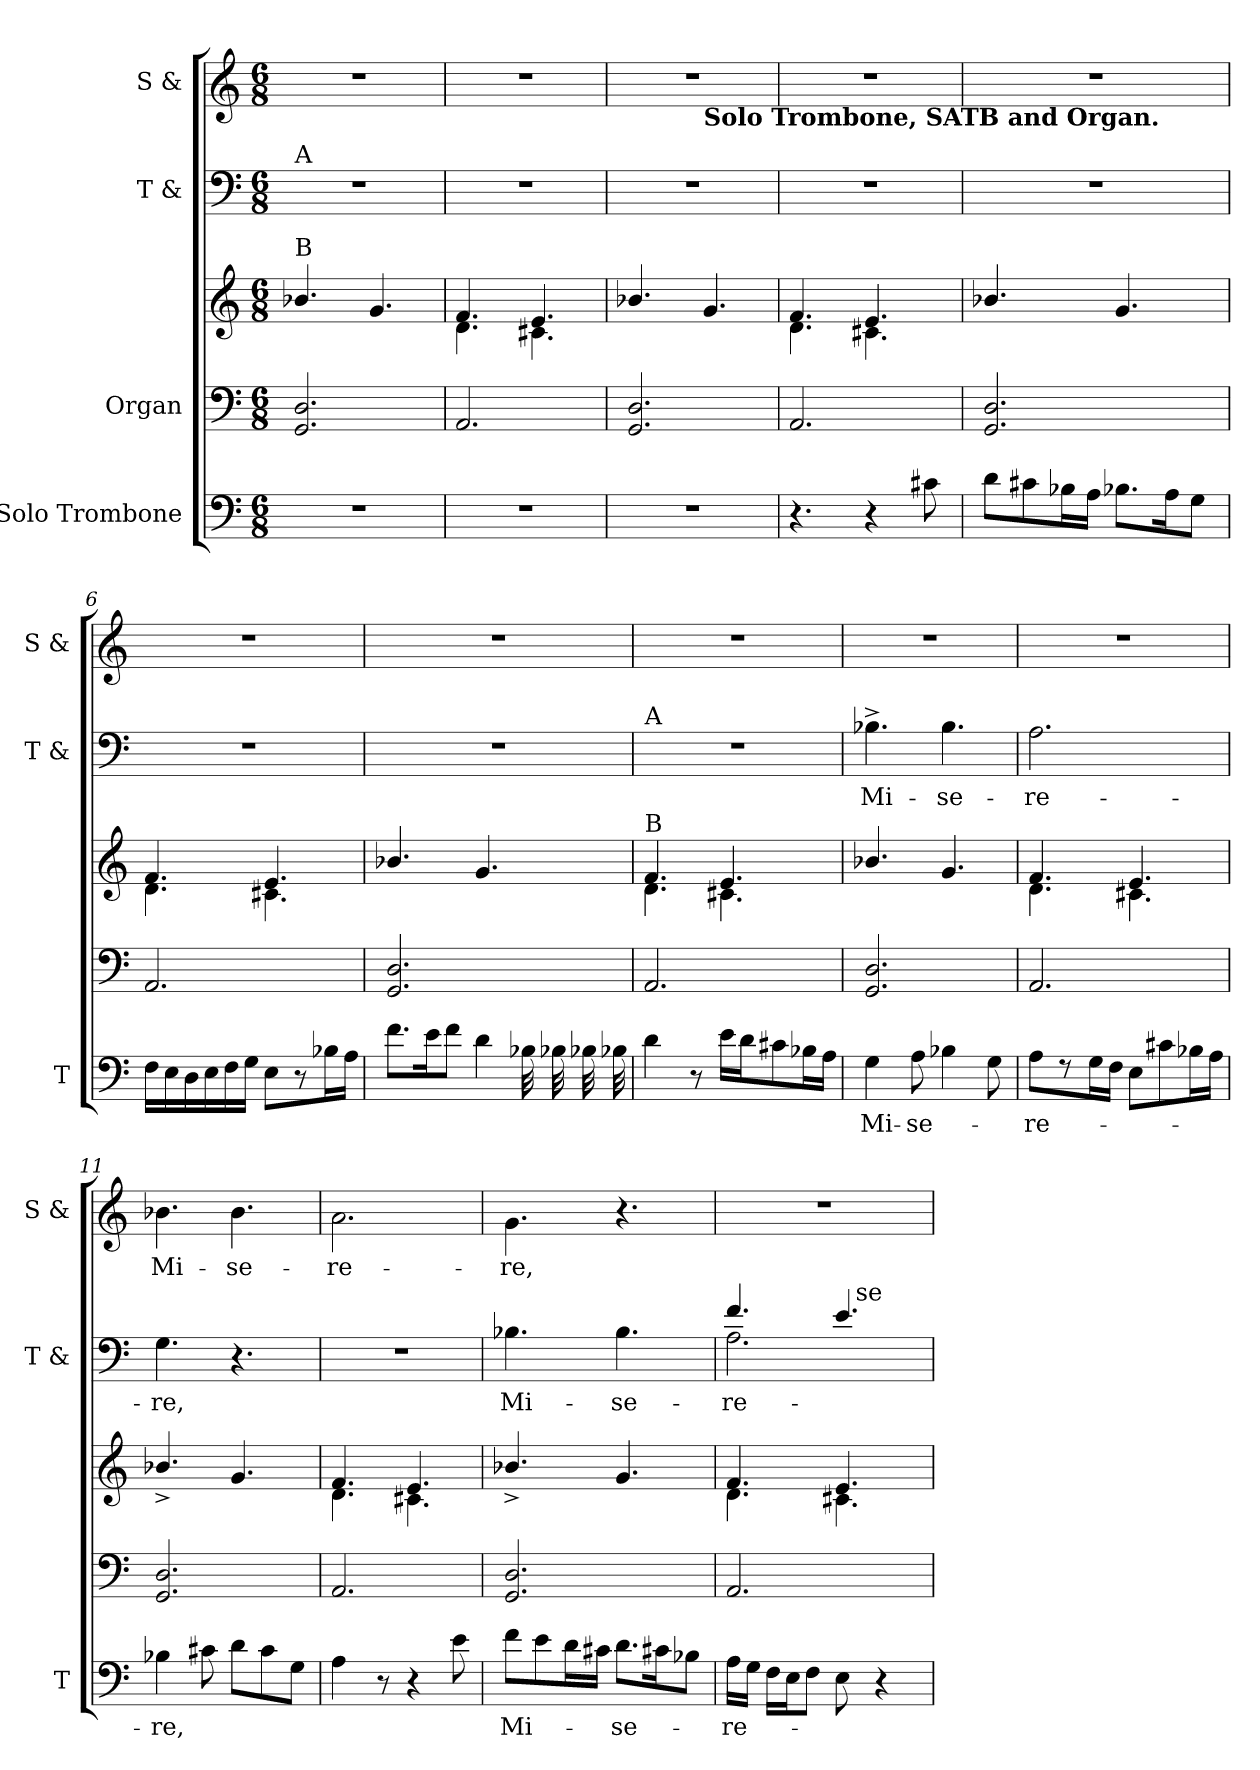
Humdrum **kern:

**kern	**text	**kern	**kern	**kern	**text	**kern	**text
*part4	*part4	*part3	*part3	*part2	*part2	*part1	*part1
*staff5	*staff5	*staff4	*staff3	*staff2	*staff2	*staff1	*staff1
*I"Solo Trombone	*	*I"Organ	*	*I"T &	*	*I"S &	*
*I'T	*	*	*	*I'T &	*	*I'S &	*
*clefF4	*	*clefF4	*clefG2	*clefF4	*	*clefG2	*
*k[]	*	*k[]	*k[]	*k[]	*	*k[]	*
*C:	*	*C:	*C:	*C:	*	*C:	*
*M6/8	*	*M6/8	*M6/8	*M6/8	*	*M6/8	*
=1	=1	=1	=1	=1	=1	=1	=1
!	!	!	!	!LO:TX:a:t=A	!	!	!
!	!	!	!LO:TX:a:t=B	!	!	!	!
!LO:N:vis=1	!	!	!	!LO:N:vis=1	!	!LO:N:vis=1	!
2.r	.	2.GG/ 2.D/	4.b-X/	2.r	.	2.r	.
.	.	.	4.g/	.	.	.	.
=2	=2	=2	=2	=2	=2	=2	=2
!LO:N:vis=1	!	!	!	!LO:N:vis=1	!	!LO:N:vis=1	!
*	*	*	*^	*	*	*	*
2.r	.	2.AA/	4.f/	4.d\	2.r	.	2.r	.
.	.	.	4.e/	4.c#X\	.	.	.	.
=3	=3	=3	=3	=3	=3	=3	=3	=3
!LO:N:vis=1	!	!	!	!	!LO:N:vis=1	!	!LO:N:vis=1	!
*	*	*	*v	*v	*	*	*^	*
2.r	.	2.GG/ 2.D/	4.b-X/	2.r	.	2.r	4.ryy	.
!	!	!	!	!	!	!	!LO:TX:b:B:t=Solo Trombone, SATB and Organ.	!
.	.	.	4.g/	.	.	.	4.ryy	.
=4	=4	=4	=4	=4	=4	=4	=4	=4
*	*	*	*^	*	*	*	*	*
!	!	!	!	!	!LO:N:vis=1	!	!LO:N:vis=1	!	!
*	*	*	*	*	*	*	*v	*v	*
4.r	.	2.AA/	4.f/	4.d\	2.r	.	2.r	.
4r	.	.	4.e/	4.c#X\	.	.	.	.
8c#X\	.	.	.	.	.	.	.	.
*	*	*	*v	*v	*	*	*	*
=5	=5	=5	=5	=5	=5	=5	=5
!	!	!	!	!LO:N:vis=1	!	!LO:N:vis=1	!
8d\L	.	2.GG/ 2.D/	4.b-X/	2.r	.	2.r	.
8c#X\	.	.	.	.	.	.	.
16B-X\L	.	.	.	.	.	.	.
16A\JJ	.	.	.	.	.	.	.
8.B-X\L	.	.	4.g/	.	.	.	.
16A\k	.	.	.	.	.	.	.
8G\J	.	.	.	.	.	.	.
=6	=6	=6	=6	=6	=6	=6	=6
*	*	*	*^	*	*	*	*
!	!	!	!	!	!LO:N:vis=1	!	!LO:N:vis=1	!
16F\LL	.	2.AA/	4.f/	4.d\	2.r	.	2.r	.
16E\	.	.	.	.	.	.	.	.
16D\	.	.	.	.	.	.	.	.
16E\	.	.	.	.	.	.	.	.
16F\	.	.	.	.	.	.	.	.
16G\JJ	.	.	.	.	.	.	.	.
8E\L	.	.	4.e/	4.c#X\	.	.	.	.
8r	.	.	.	.	.	.	.	.
16B-X\L	.	.	.	.	.	.	.	.
16A\JJ	.	.	.	.	.	.	.	.
*	*	*	*v	*v	*	*	*	*
=7	=7	=7	=7	=7	=7	=7	=7
!	!	!	!	!LO:N:vis=1	!	!LO:N:vis=1	!
8.f\L	.	2.GG/ 2.D/	4.b-X/	2.r	.	2.r	.
16e\k	.	.	.	.	.	.	.
8f\J	.	.	.	.	.	.	.
4d\	.	.	4.g/	.	.	.	.
*tremolo	*	*	*	*	*	*	*
32B-X\	.	.	.	.	.	.	.
32B-X\	.	.	.	.	.	.	.
32B-X\	.	.	.	.	.	.	.
32B-X\	.	.	.	.	.	.	.
*Xtremolo	*	*	*	*	*	*	*
!!LO:LB:g=z
=8	=8	=8	=8	=8	=8	=8	=8
*	*	*	*^	*	*	*	*
!	!	!	!	!	!LO:TX:a:t=A	!	!	!
!	!	!	!LO:TX:a:t=B	!	!	!	!	!
!	!	!	!	!	!LO:N:vis=1	!	!LO:N:vis=1	!
4d\	.	2.AA/	4.f/	4.d\	2.r	.	2.r	.
8r	.	.	.	.	.	.	.	.
16e\LL	.	.	4.e/	4.c#X\	.	.	.	.
16d\J	.	.	.	.	.	.	.	.
8c#X\	.	.	.	.	.	.	.	.
16B-X\L	.	.	.	.	.	.	.	.
16A\JJ	.	.	.	.	.	.	.	.
*	*	*	*v	*v	*	*	*	*
=9	=9	=9	=9	=9	=9	=9	=9
!	!LO:LY:a	!	!	!	!LO:LY:b	!LO:N:vis=1	!
4G\	Mi-	2.GG/ 2.D/	4.b-X/	4.B-X^>\	Mi-	2.r	.
!	!LO:LY:a	!	!	!	!	!	!
8A\	-se-	.	.	.	.	.	.
!	!	!	!	!	!LO:LY:b	!	!
4B-X\	.	.	4.g/	4.B-\	-se-	.	.
8G\	.	.	.	.	.	.	.
=10	=10	=10	=10	=10	=10	=10	=10
!	!LO:LY:a	!	!	!	!LO:LY:b	!LO:N:vis=1	!
*	*	*	*^	*	*	*	*
8A\L	-re-	2.AA/	4.f/	4.d\	2.A\	-re-	2.r	.
8r	.	.	.	.	.	.	.	.
16G\L	.	.	.	.	.	.	.	.
16F\JJ	.	.	.	.	.	.	.	.
8E\L	.	.	4.e/	4.c#X\	.	.	.	.
8c#X\	.	.	.	.	.	.	.	.
16B-X\L	.	.	.	.	.	.	.	.
16A\JJ	.	.	.	.	.	.	.	.
*	*	*	*v	*v	*	*	*	*
=11	=11	=11	=11	=11	=11	=11	=11
!	!LO:LY:a	!	!	!	!LO:LY:b	!	!LO:LY:b
4B-X\	-re,	2.GG/ 2.D/	4.b-X^>/	4.G\	-re,	4.b-X\	Mi-
8c#X\	.	.	.	.	.	.	.
!	!	!	!	!	!	!	!LO:LY:b
8d\L	.	.	4.g/	4.r	.	4.b-\	-se-
8c#\	.	.	.	.	.	.	.
8G\J	.	.	.	.	.	.	.
=12	=12	=12	=12	=12	=12	=12	=12
*	*	*	*^	*	*	*	*
!	!	!	!	!	!LO:N:vis=1	!	!	!LO:LY:b
4A\	.	2.AA/	4.f/	4.d\	2.r	.	2.a\	-re-
8r	.	.	.	.	.	.	.	.
4r	.	.	4.e/	4.c#X\	.	.	.	.
8e\	.	.	.	.	.	.	.	.
*	*	*	*v	*v	*	*	*	*
=13	=13	=13	=13	=13	=13	=13	=13
!	!LO:LY:a	!	!	!	!LO:LY:b	!	!LO:LY:b
8f\L	Mi-	2.GG/ 2.D/	4.b-X^>/	4.B-X\	Mi-	4.g\	-re,
8e\	.	.	.	.	.	.	.
16d\L	.	.	.	.	.	.	.
16c#X\JJ	.	.	.	.	.	.	.
!	!LO:LY:a	!	!	!	!LO:LY:b	!	!
8.d\L	-se-	.	4.g/	4.B-\	-se-	4.r	.
16c#X\k	.	.	.	.	.	.	.
8B-X\J	.	.	.	.	.	.	.
=14	=14	=14	=14	=14	=14	=14	=14
!	!	!	!	!LO:TX:a:t=Mi	!	!	!
!	!LO:LY:a	!	!	!	!LO:LY:b	!LO:N:vis=1	!
*	*	*	*^	*^	*	*	*
*	*	*	*	*	*	*^	*	*	*
16A\LL	-re-	2.AA/	4.f/	4.d\	4.f/	2.A\	4..ryy	-re-	2.r	.
16G\JJ	.	.	.	.	.	.	.	.	.	.
16F\LL	.	.	.	.	.	.	.	.	.	.
16E\J	.	.	.	.	.	.	.	.	.	.
8F\J	.	.	.	.	.	.	.	.	.	.
8E\	.	.	4.e/	4.c#X\	4.e/	.	.	.	.	.
!	!	!	!	!	!	!	!LO:TX:a:t=se	!	!	!
.	.	.	.	.	.	.	4ryy	.	.	.
4r	.	.	.	.	.	.	.	.	.	.
.	.	.	.	.	.	.	16ryy	.	.	.
*	*	*	*v	*v	*	*	*	*	*	*
*	*	*	*	*v	*v	*v	*	*	*
=	=	=	=	=	=	=	=
*-	*-	*-	*-	*-	*-	*-	*-
